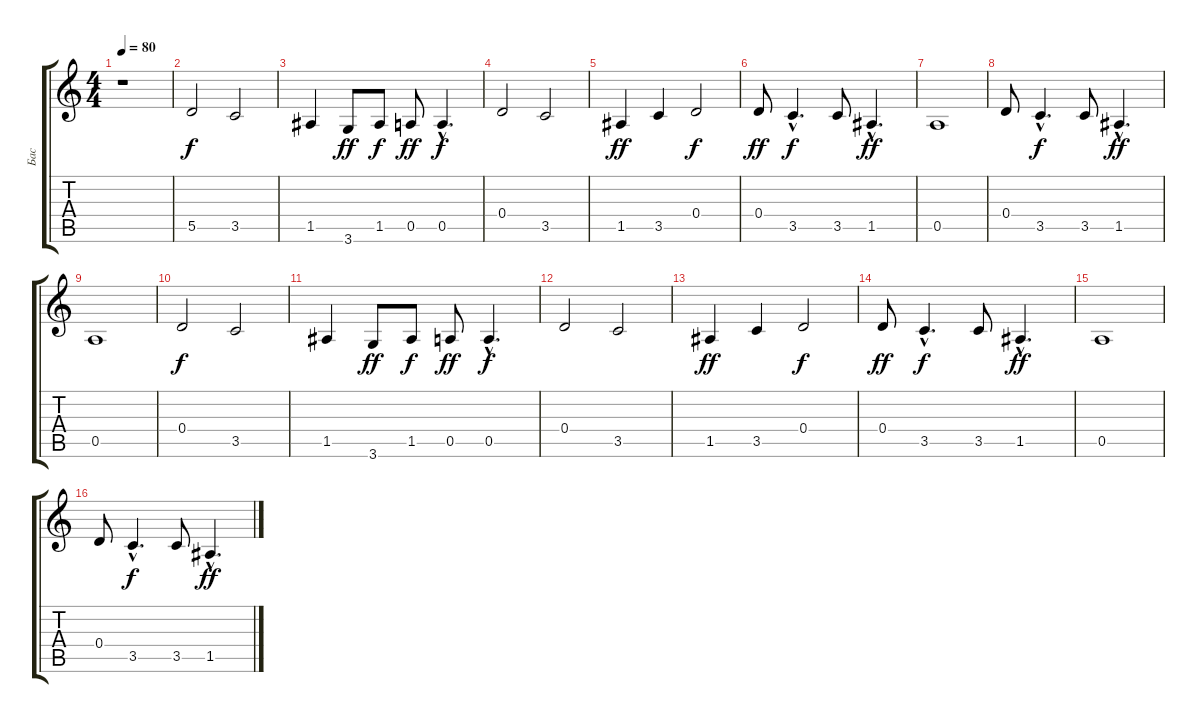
\track ("Бас" "Бас") {instrument electricbassfinger}
\staff {score tabs}
\tuning (E4 B3 G3 D3 A2 E2) {hide}
\ts (4 4)
\tempo 80
\clef g2
\ks c
r.1{dy f instrument electricbassfinger} |
5.5.2 3.5.2 |
1.5.4 3.6.8{dy ff} 1.5.8{dy f} 0.5.8{dy ff} 0.5{hac}.4{d dy f} |
0.4.2 3.5.2 |
1.5.4{dy ff} 3.5.4 0.4.2{dy f} |
0.4.8{dy ff} 3.5{hac}.4{d dy f} 3.5.8 1.5{hac}.4{d dy ff} |
0.5.1 |
0.4.8 3.5{hac}.4{d dy f} 3.5.8 1.5{hac}.4{d dy ff} |
0.5.1 |
0.4.2{dy f volume 9} 3.5.2 |
1.5.4 3.6.8{dy ff} 1.5.8{dy f} 0.5.8{dy ff} 0.5{hac}.4{d dy f} |
0.4.2 3.5.2 |
1.5.4{dy ff} 3.5.4 0.4.2{dy f} |
0.4.8{dy ff} 3.5{hac}.4{d dy f} 3.5.8 1.5{hac}.4{d dy ff} |
0.5.1 |
0.4.8 3.5{hac}.4{d dy f} 3.5.8 1.5{hac}.4{d dy ff}
